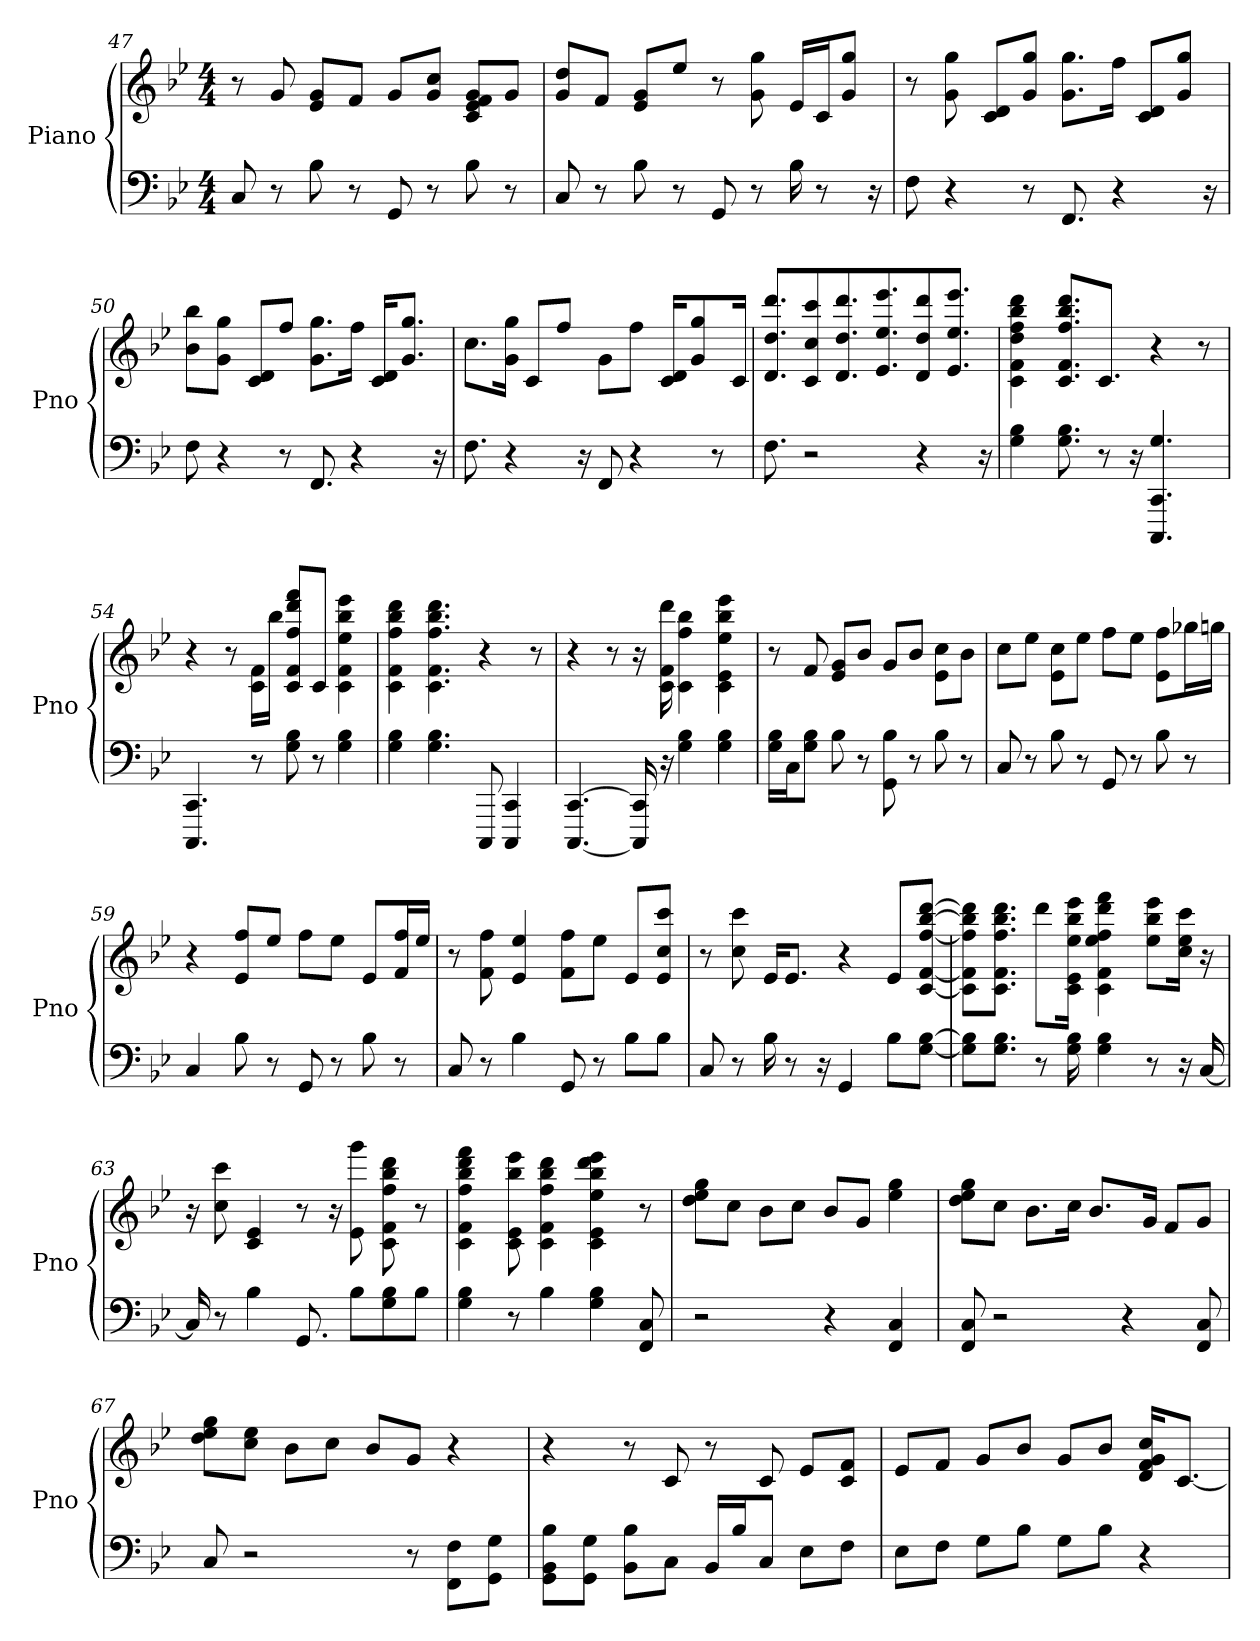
**kern	**kern
*part1	*part1
*staff2	*staff1
*I"Piano	*
*I'Pno	*
*clefF4	*clefG2
*k[b-e-]	*k[b-e-]
*B-:	*B-:
*M4/4	*M4/4
=47	=47
8C	8r
8r	8g
8B-	8g/ 8e-/L
8r	8f/J
8GG	8g/L
8r	8g/ 8cc/J
8B-	8c/ 8g/ 8e-/ 8f/L
8r	8g/J
=48	=48
8C	8dd/ 8g/L
8r	8f/J
8B-	8e-/ 8g/L
8r	8ee-/J
8GG	8r
8r	8gg 8g
16B-	16e-/LL
8r	16c/J
.	8gg/ 8g/J
16r	.
=49	=49
8F	8r
4r	8gg 8g
.	8c/ 8d/L
8r	8gg/ 8g/J
8.FF	8.gg\ 8.g\L
4r	16ff\Jk
.	8c/ 8d/L
.	8g/ 8gg/J
16r	.
=50	=50
8F	8b-\ 8bb-\L
4r	8g\ 8gg\J
.	8c/ 8d/L
8r	8ff/J
8.FF	8.gg\ 8.g\L
4r	16ff\Jk
.	16c/ 16d/KL
.	8.gg/ 8.g/J
16r	.
=51	=51
8.F	8.cc\L
4r	16g\ 16gg\Jk
.	8c/L
.	8ff/J
16r	.
8FF	8g\L
4r	8ff\J
.	16d/ 16c/KL
.	8g/ 8gg/
8r	.
.	16c/Jk
=52	=52
8.F	8.d/ 8.dd/ 8.ddd/L
2r	8cc/ 8ccc/ 8c/J
.	8.d/ 8.dd/ 8.ddd/L
.	8.e-/ 8.eee-/ 8.ee-/
4r	8ddd/ 8dd/ 8d/J
.	8.eee- 8.ee- 8.e-J
16r	.
=53	=53
4B- 4G	4bb- 4f 4dd 4ff 4ddd 4c
8.G 8.B-	8.f/ 8.ff/ 8.bb-/ 8.ddd/ 8.c/L
8r	8.c/J
16r	.
4.CC 4.G 4.CCC	4r
.	8r
=54	=54
4.CC 4.CCC	4r
.	8r
8r	16f\ 16c\LL
.	16bb-\JJ
8B- 8G	8f/ 8fff/ 8ddd/ 8ff/ 8c/L
8r	8c/J
4G 4B-	4eee- 4f 4bb- 4ee- 4c
=55	=55
4G 4B-	4f 4bb- 4ff 4ddd 4c
4.G 4.B-	4.c 4.ff 4.f 4.bb- 4.ddd
8CCC	4r
4CCC 4CC	.
.	8r
=56	=56
[4.CCC [4.CC	4r
.	8r
16CCC] 16CC]	16r
16r	16c 16ddd 16f
4B- 4G	4bb- 4ff 4c
4B- 4G	4ee- 4e- 4eee- 4c 4bb-
=57	=57
16B-\ 16G\LL	8r
16C\J	.
8G\ 8B-\J	8f
8B-	8e-/ 8g/L
8r	8b-/J
8B- 8GG	8g/L
8r	8b-/J
8B-	8cc\ 8e-\L
8r	8b-\J
=58	=58
8C	8cc\L
8r	8ee-\J
8B-	8cc\ 8e-\L
8r	8ee-\J
8GG	8ff\L
8r	8ee-\J
8B-	8ff\ 8e-\L
8r	16gg-\L
.	16gg\JJ
=59	=59
4C	4r
8B-	8e-/ 8ff/L
8r	8ee-/J
8GG	8ff\L
8r	8ee-\J
8B-	8e-/L
8r	16ff/ 16f/L
.	16ee-/JJ
=60	=60
8C	8r
8r	8ff 8f
4B-	4e- 4ee-
8GG	8ff\ 8f\L
8r	8ee-\J
8B-\L	8e-/L
8B-\J	8ccc/ 8cc/ 8e-/J
=61	=61
8C	8r
8r	8ccc 8cc
16B-	16e-/KL
8r	8.e-/J
16r	.
4GG	4r
8B-\L	8e-/L
[8G\ [8B-\J	[8ddd/ [8f/ [8ff/ [8bb-/ [8c/J
=62	=62
8G]\ 8B-]\L	8ddd]\ 8f]\ 8ff]\ 8bb-]\ 8c]\L
8.G\ 8.B-\J	8.f\ 8.ddd\ 8.ff\ 8.c\ 8.bb-\J
8r	8ddd\L
16G 16B-	16c\ 16ee-\ 16bb-\ 16e-\ 16eee-\Jk
4G 4B-	4ddd 4ee- 4fff 4ff 4c 4f
8r	8ee-\ 8bb-\ 8eee-\L
16r	16ee-\ 16cc\ 16ccc\Jk
[16C	16r
=63	=63
16C]	16r
8r	8cc 8ccc
4B-	4c 4e-
8.GG	8r
.	16r
8B-\L	8ggg 8e-
8G\ 8B-\	8ff 8f 8ddd 8bb- 8c
8B-\J	8r
=64	=64
4B- 4G	4f 4ff 4fff 4ddd 4c 4bb-
8r	8e- 8c 8bb- 8eee-
4B-	4c 4f 4ddd 4bb- 4ff
4B- 4G	4c 4ddd 4eee- 4bb- 4ee- 4e-
8C 8FF	8r
=65	=65
2r	8dd\ 8ee-\ 8gg\L
.	8cc\J
.	8b-\L
.	8cc\J
4r	8b-/L
.	8g/J
4C 4FF	4gg 4ee-
=66	=66
8FF 8C	8dd\ 8ee-\ 8gg\L
2r	8cc\J
.	8.b-\L
.	16cc\Jk
.	8.b-/L
4r	.
.	16g/Jk
.	8f/L
8FF 8C	8g/J
=67	=67
8C	8gg\ 8dd\ 8ee-\L
2r	8ee-\ 8cc\J
.	8b-\L
.	8cc\J
.	8b-/L
8r	8g/J
8F\ 8FF\L	4r
8GG\ 8G\J	.
=68	=68
8B-\ 8GG\ 8BB-\L	4r
8GG\ 8G\J	.
8B-\ 8BB-\L	8r
8C\J	8c
16BB-/LL	8r
16B-/J	.
8C/J	8c
8E-\L	8e-/L
8F\J	8f/ 8c/J
=69	=69
8E-\L	8e-/L
8F\J	8f/J
8G\L	8g/L
8B-\J	8b-/J
8G\L	8g/L
8B-\J	8b-/J
4r	16cc/ 16d/ 16f/ 16g/KL
.	[8.c/J
=	=
*-	*-
